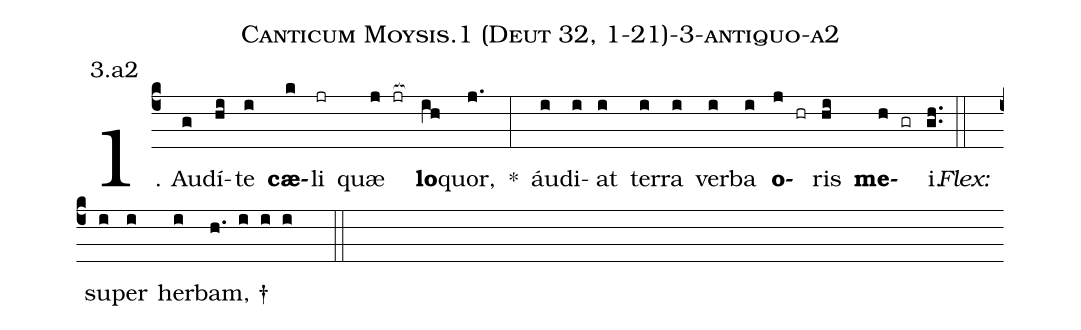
name: Canticum Moysis.1 (Deut 32, 1-21)-3-antiquo-a2;
annotation: 3.a2;
%%
(c4)1. Au(g)dí(hi)te(i) <b>cæ</b>(k)li(jr) quæ(j jr[ocb:1{]) <b>lo</b>(ih[ocb:0}])quor,(j.) *(:) áu(i)di(i)at(i) ter(i)ra(i) ver(i)ba(i) <b>o</b>(j hr)ris(hi) <b>me</b>(h gr)i.(gh..) (::)
<i>Flex:</i>()  su(i)per(i) her(i)bam, †(h. i i i  ::)
